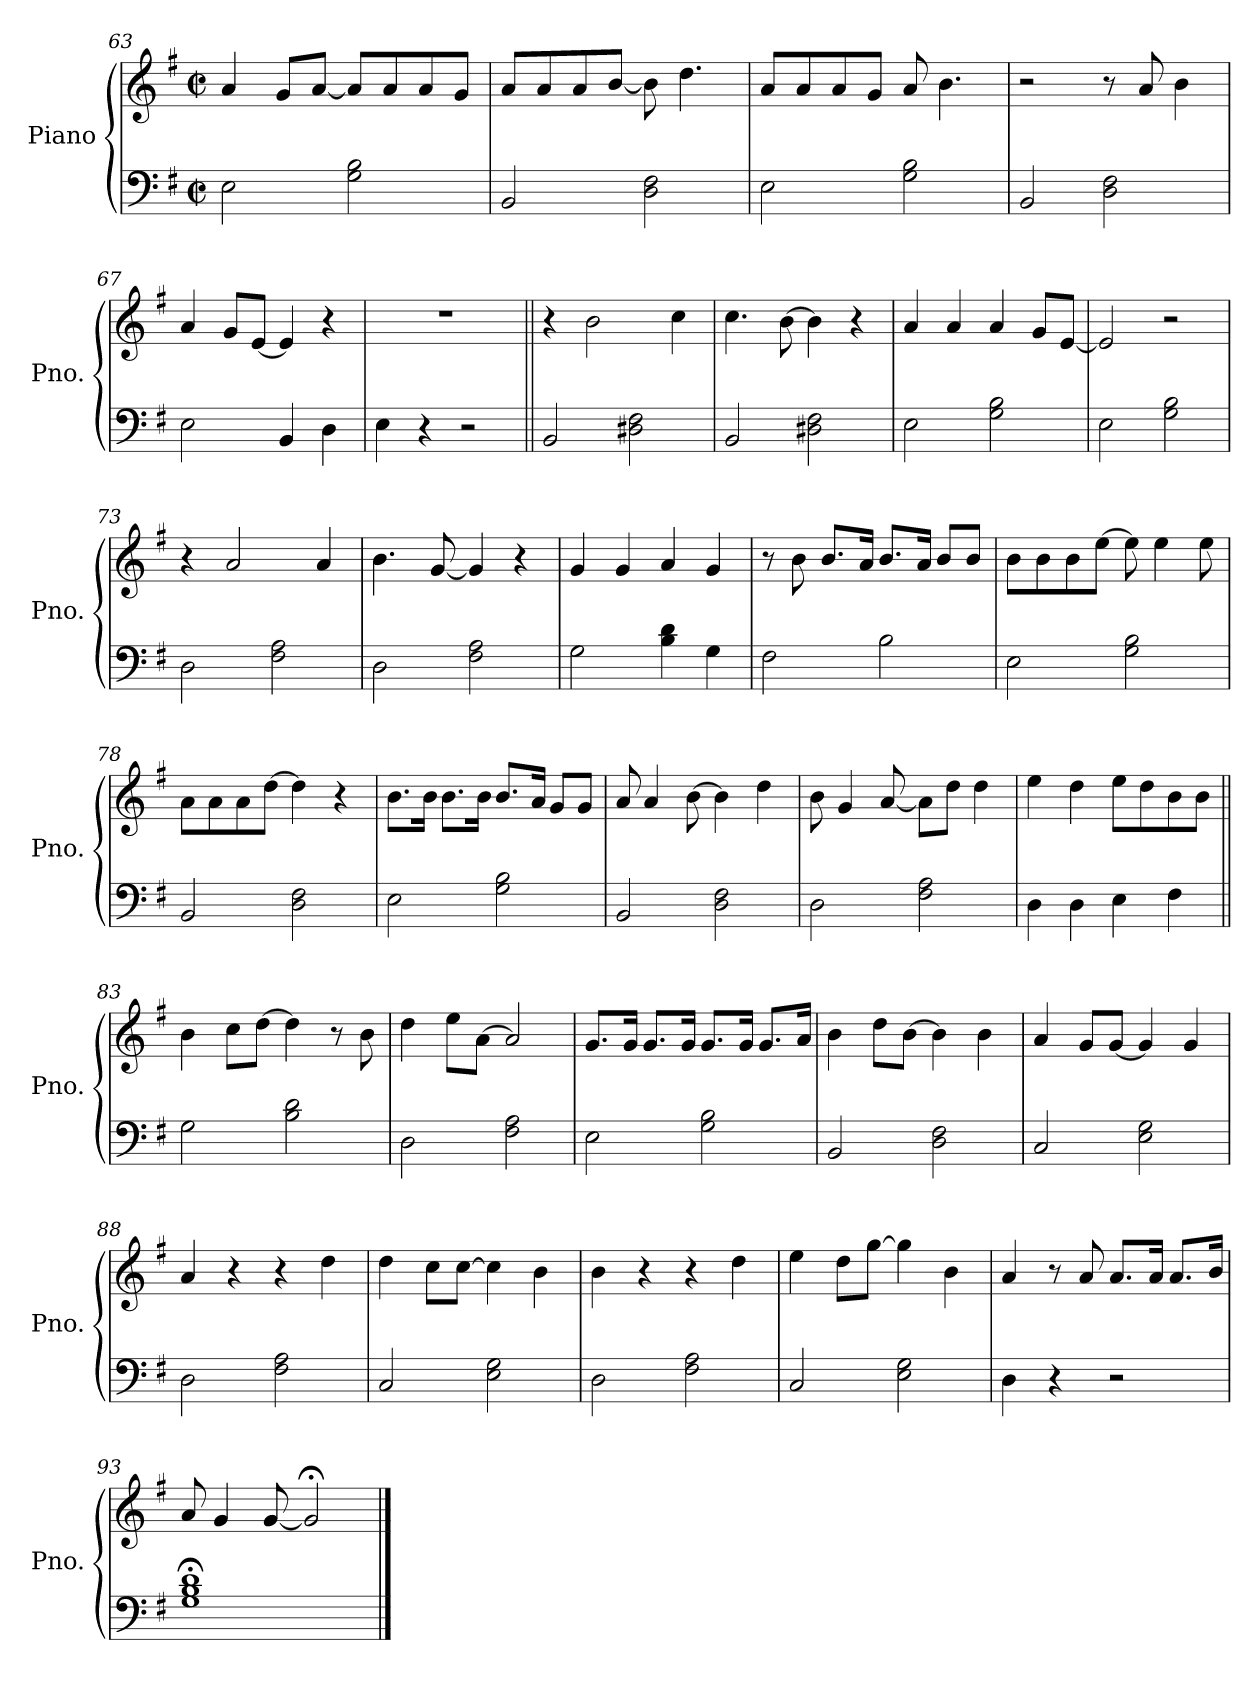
**kern	**kern
*part1	*part1
*staff2	*staff1
*I"Piano	*
*I'Pno.	*
*clefF4	*clefG2
*k[f#]	*k[f#]
*M4/4	*M4/4
*met(c|)	*met(c|)
=63	=63
2E\	4a/
.	8g/L
.	[8a/J
2G\ 2B\	8a/L]
.	8a/
.	8a/
.	8g/J
=64	=64
2BB/	8a/L
.	8a/
.	8a/
.	[8b/J
2D\ 2F#\	8b\]
.	4.dd\
=65	=65
2E\	8a/L
.	8a/
.	8a/
.	8g/J
2G\ 2B\	8a/
.	4.b\
=66	=66
2BB/	2r
2D\ 2F#\	8r
.	8a/
.	4b\
!!LO:LB:g=z
=67	=67
2E\	4a/
.	8g/L
.	[8e/J
4BB/	4e/]
4D\	4r
=68	=68
4E\	1r
4r	.
2r	.
=69||	=69||
2BB/	4r
.	2b\
2D#X\ 2F#\	.
.	4cc\
=70	=70
2BB/	4.cc\
.	[8b\
2D#X\ 2F#\	4b\]
.	4r
=71	=71
2E\	4a/
.	4a/
2G\ 2B\	4a/
.	8g/L
.	[8e/J
=72	=72
2E\	2e/]
2G\ 2B\	2r
=73	=73
2D\	4r
.	2a/
2F#\ 2A\	.
.	4a/
=74	=74
2D\	4.b\
.	[8g/
2F#\ 2A\	4g/]
.	4r
=75	=75
2G\	4g/
.	4g/
4B\ 4d\	4a/
4G\	4g/
!!LO:PB:g=z
=76	=76
2F#\	8r
.	8b\
.	8.b/L
.	16a/Jk
2B\	8.b/L
.	16a/Jk
.	8b/L
.	8b/J
=77	=77
2E\	8b\L
.	8b\
.	8b\
.	[8ee\J
2G\ 2B\	8ee\]
.	4ee\
.	8ee\
=78	=78
2BB/	8a\L
.	8a\
.	8a\
.	[8dd\J
2D\ 2F#\	4dd\]
.	4r
=79	=79
2E\	8.b\L
.	16b\Jk
.	8.b\L
.	16b\Jk
2G\ 2B\	8.b/L
.	16a/Jk
.	8g/L
.	8g/J
=80	=80
2BB/	8a/
.	4a/
.	[8b\
2D\ 2F#\	4b\]
.	4dd\
!!LO:LB:g=z
=81	=81
2D\	8b\
.	4g/
.	[8a/
2F#\ 2A\	8a\L]
.	8dd\J
.	4dd\
=82	=82
4D\	4ee\
4D\	4dd\
4E\	8ee\L
.	8dd\
4F#\	8b\
.	8b\J
=83||	=83||
2G\	4b\
.	8cc\L
.	[8dd\J
2B\ 2d\	4dd\]
.	8r
.	8b\
=84	=84
2D\	4dd\
.	8ee\L
.	[8a\J
2F#\ 2A\	2a/]
=85	=85
2E\	8.g/L
.	16g/Jk
.	8.g/L
.	16g/Jk
2G\ 2B\	8.g/L
.	16g/Jk
.	8.g/L
.	16a/Jk
=86	=86
2BB/	4b\
.	8dd\L
.	[8b\J
2D\ 2F#\	4b\]
.	4b\
!!LO:LB:g=z
=87	=87
2C/	4a/
.	8g/L
.	[8g/J
2E\ 2G\	4g/]
.	4g/
=88	=88
2D\	4a/
.	4r
2F#\ 2A\	4r
.	4dd\
=89	=89
2C/	4dd\
.	8cc\L
.	[8cc\J
2E\ 2G\	4cc\]
.	4b\
=90	=90
2D\	4b\
.	4r
2F#\ 2A\	4r
.	4dd\
=91	=91
2C/	4ee\
.	8dd\L
.	[8gg\J
2E\ 2G\	4gg\]
.	4b\
=92	=92
4D\	4a/
4r	8r
.	8a/
2r	8.a/L
.	16a/Jk
.	8.a/L
.	16b/Jk
=93	=93
1G;< 1B;< 1d;<	8a/
.	4g/
.	[8g/
.	2g;</]
==	==
*-	*-
